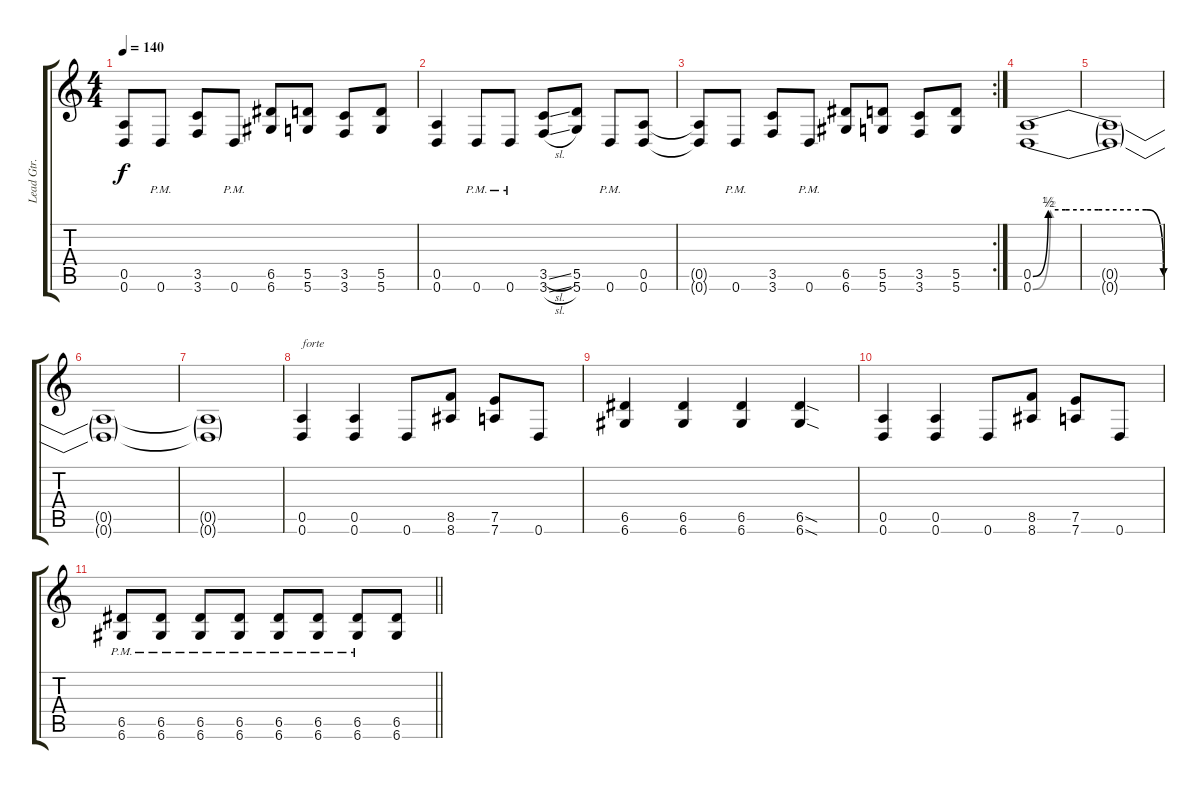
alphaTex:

\track ("Lead Gtr. (T. Kielinen)" "Lead Gtr. ") {instrument distortionguitar}
\staff {score tabs}
\tuning (E4 B3 G3 D3 A2 D2) {hide}
\ts (4 4)
\tempo 140
\clef g2
\ks c
(0.5{t} 0.6{t}).8{dy f} 0.6{pm}.8 (3.5 3.6).8 0.6{pm}.8 (6.5 6.6).8 (5.5 5.6).8 (3.5 3.6).8 (5.5 5.6).8 |
(0.5 0.6).4 0.6{pm}.8 0.6{pm}.8 (3.5{sl} 3.6{sl}).8 (5.5 5.6).8 0.6{pm}.8 (0.5 0.6).8 |
\rc 2
(0.5{t} 0.6{t}).8 0.6{pm}.8 (3.5 3.6).8 0.6{pm}.8 (6.5 6.6).8 (5.5 5.6).8 (3.5 3.6).8 (5.5 5.6).8 |
(0.5{be (custom 0 0 7 2 15 2 30 2 45 2 52 2 60 0)} 0.6{be (custom 0 0 8 2 15 2 30 2 45 2 52 2 60 0)}).1 |
(0.5{t} 0.6{t}).1 |
(0.5{t} 0.6{t}).1 |
(0.5{t} 0.6{t}).1 |
(0.5 0.6).4{txt "forte"} (0.5 0.6).4 0.6.8 (8.5 8.6).8 (7.5 7.6).8 0.6.8 |
(6.5 6.6).4 (6.5 6.6).4 (6.5 6.6).4 (6.5{sod} 6.6{sod}).4 |
(0.5 0.6).4 (0.5 0.6).4 0.6.8 (8.5 8.6).8 (7.5 7.6).8 0.6.8 |
\barLineRight lightlight
(6.5{pm} 6.6{pm}).8 (6.5{pm} 6.6{pm}).8 (6.5{pm} 6.6{pm}).8 (6.5{pm} 6.6{pm}).8 (6.5{pm} 6.6{pm}).8 (6.5{pm} 6.6{pm}).8 (6.5{pm} 6.6{pm}).8 (6.5 6.6).8
